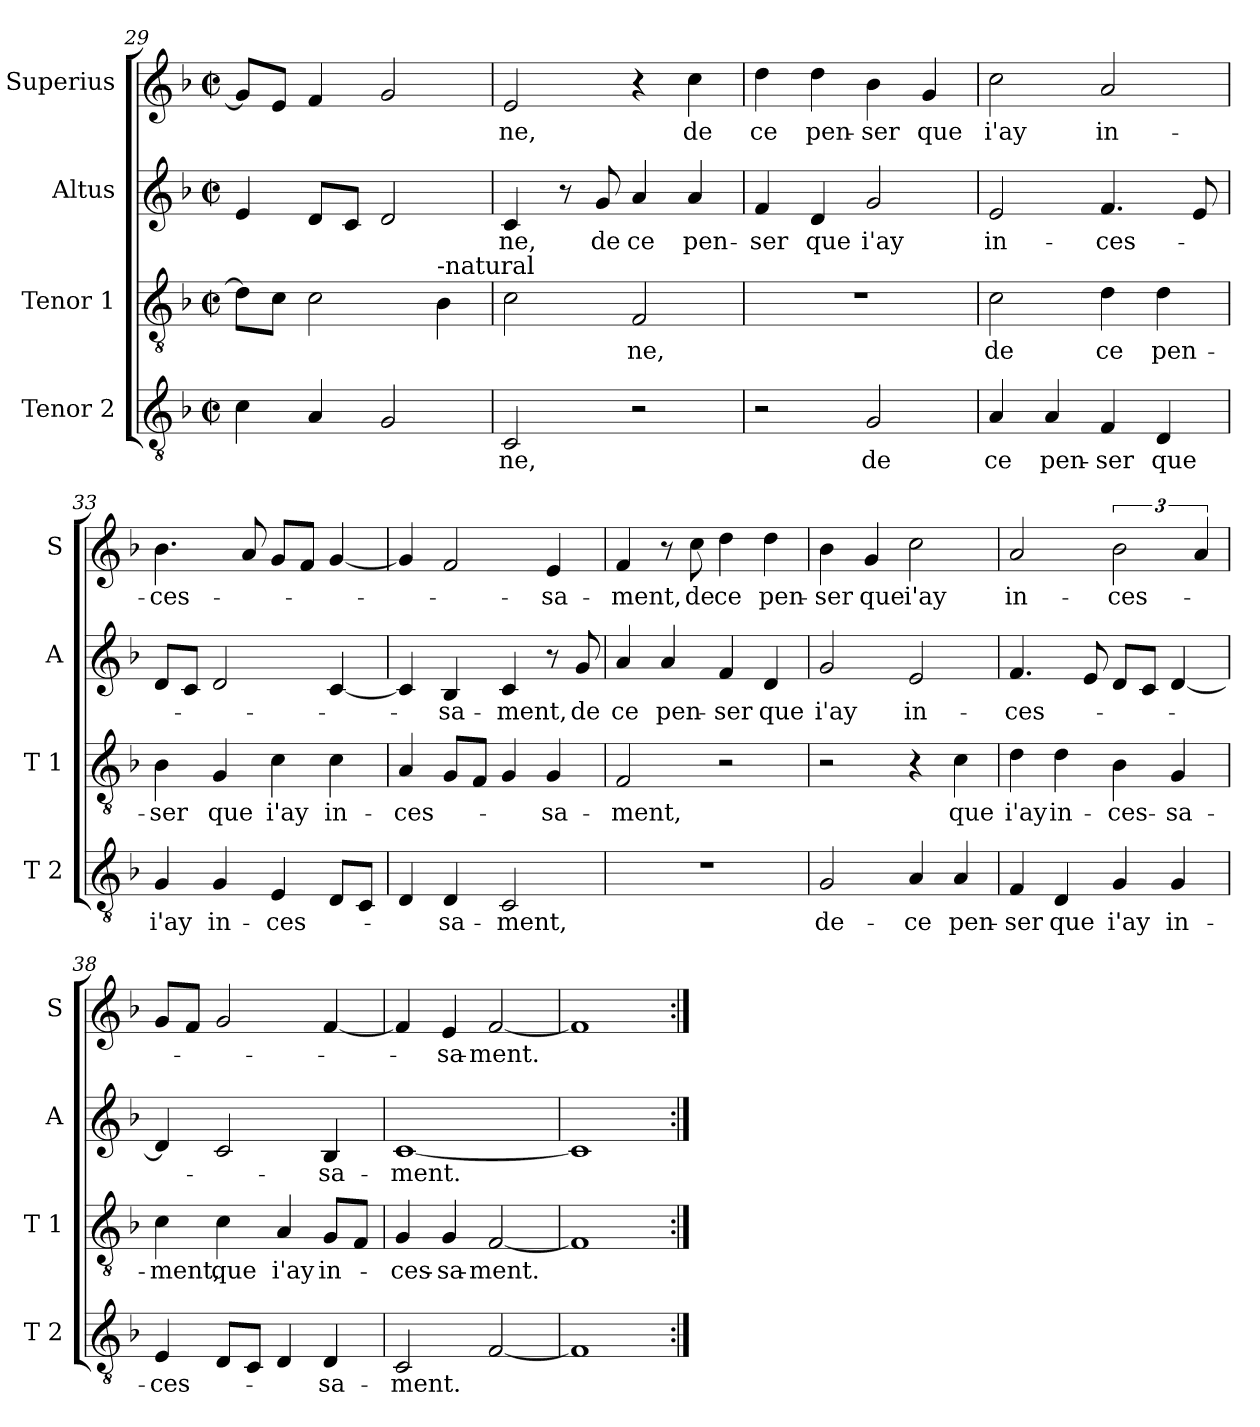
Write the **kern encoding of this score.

**kern	**text	**kern	**text	**kern	**text	**kern	**text
*part4	*part4	*part3	*part3	*part2	*part2	*part1	*part1
*staff4	*staff4	*staff3	*staff3	*staff2	*staff2	*staff1	*staff1
*I"Tenor 2	*	*I"Tenor 1	*	*I"Altus	*	*I"Superius	*
*I'T 2	*	*I'T 1	*	*I'A	*	*I'S	*
*clefGv2	*	*clefGv2	*	*clefG2	*	*clefG2	*
*k[b-]	*	*k[b-]	*	*k[b-]	*	*k[b-]	*
*F:	*	*F:	*	*F:	*	*F:	*
*M2/2	*	*M2/2	*	*M2/2	*	*M2/2	*
*met(c|)	*	*met(c|)	*	*met(c|)	*	*met(c|)	*
=29	=29	=29	=29	=29	=29	=29	=29
4c\	.	8d\L]	.	4e/	.	8g/L]	.
.	.	8c\J	.	.	.	8e/J	.
4A/	.	2c\	.	8d/L	.	4f/	.
.	.	.	.	8c/J	.	.	.
2G/	.	.	.	2d/	.	2g/	.
!	!	!LO:TX:a:t=-natural	!	!	!	!	!
.	.	4B-\	.	.	.	.	.
=30	=30	=30	=30	=30	=30	=30	=30
!	!LO:LY:b	!	!	!	!LO:LY:b	!	!LO:LY:b
2C/	-ne,	2c\	.	4c/	-ne,	2e/	-ne,
.	.	.	.	8r	.	.	.
!	!	!	!	!	!LO:LY:b	!	!
.	.	.	.	8g/	de	.	.
!	!	!	!LO:LY:b	!	!LO:LY:b	!	!
2r	.	2F/	-ne,	4a/	ce	4r	.
!	!	!	!	!	!LO:LY:b	!	!LO:LY:b
.	.	.	.	4a/	pen-	4cc\	de
!!LO:PB:g=z
=31	=31	=31	=31	=31	=31	=31	=31
!	!	!	!	!	!LO:LY:b	!	!LO:LY:b
2r	.	1r	.	4f/	-ser	4dd\	ce
!	!	!	!	!	!LO:LY:b	!	!LO:LY:b
.	.	.	.	4d/	que	4dd\	pen-
!	!LO:LY:b	!	!	!	!LO:LY:b	!	!LO:LY:b
2G/	de	.	.	2g/	i'ay	4b-\	-ser
!	!	!	!	!	!	!	!LO:LY:b
.	.	.	.	.	.	4g/	que
=32	=32	=32	=32	=32	=32	=32	=32
!	!LO:LY:b	!	!LO:LY:b	!	!LO:LY:b	!	!LO:LY:b
4A/	ce	2c\	de	2e/	in-	2cc\	i'ay
!	!LO:LY:b	!	!	!	!	!	!
4A/	pen-	.	.	.	.	.	.
!	!LO:LY:b	!	!LO:LY:b	!	!LO:LY:b	!	!LO:LY:b
4F/	-ser	4d\	ce	4.f/	-ces-	2a/	in-
!	!LO:LY:b	!	!LO:LY:b	!	!	!	!
4D/	que	4d\	pen-	.	.	.	.
.	.	.	.	8e/	.	.	.
=33	=33	=33	=33	=33	=33	=33	=33
!	!LO:LY:b	!	!LO:LY:b	!	!	!	!LO:LY:b
4G/	i'ay	4B-\	-ser	8d/L	.	4.b-\	-ces-
.	.	.	.	8c/J	.	.	.
!	!LO:LY:b	!	!LO:LY:b	!	!	!	!
4G/	in-	4G/	que	2d/	.	.	.
.	.	.	.	.	.	8a/	.
!	!LO:LY:b	!	!LO:LY:b	!	!	!	!
4E/	-ces-	4c\	i'ay	.	.	8g/L	.
.	.	.	.	.	.	8f/J	.
!	!	!	!LO:LY:b	!	!	!	!
8D/L	.	4c\	in-	[4c/	.	[4g/	.
8C/J	.	.	.	.	.	.	.
=34	=34	=34	=34	=34	=34	=34	=34
!	!	!	!LO:LY:b	!	!	!	!
4D/	.	4A/	-ces-	4c/]	.	4g/]	.
!	!LO:LY:b	!	!	!	!LO:LY:b	!	!
4D/	-sa-	8G/L	.	4B-/	-sa-	2f/	.
.	.	8F/J	.	.	.	.	.
!	!LO:LY:b	!	!	!	!LO:LY:b	!	!
2C/	-ment,	4G/	.	4c/	-ment,	.	.
!	!	!	!LO:LY:b	!	!	!	!LO:LY:b
.	.	4G/	-sa-	8r	.	4e/	-sa-
!	!	!	!	!	!LO:LY:b	!	!
.	.	.	.	8g/	de	.	.
=35	=35	=35	=35	=35	=35	=35	=35
!	!	!	!LO:LY:b	!	!LO:LY:b	!	!LO:LY:b
1r	.	2F/	-ment,	4a/	ce	4f/	-ment,
!	!	!	!	!	!LO:LY:b	!	!
.	.	.	.	4a/	pen-	8r	.
!	!	!	!	!	!	!	!LO:LY:b
.	.	.	.	.	.	8cc\	de
!	!	!	!	!	!LO:LY:b	!	!LO:LY:b
.	.	2r	.	4f/	-ser	4dd\	ce
!	!	!	!	!	!LO:LY:b	!	!LO:LY:b
.	.	.	.	4d/	que	4dd\	pen-
!!LO:LB:g=z
=36	=36	=36	=36	=36	=36	=36	=36
!	!LO:LY:b	!	!	!	!LO:LY:b	!	!LO:LY:b
2G/	de-	2r	.	2g/	i'ay	4b-\	-ser
!	!	!	!	!	!	!	!LO:LY:b
.	.	.	.	.	.	4g/	que
!	!LO:LY:b	!	!	!	!LO:LY:b	!	!LO:LY:b
4A/	-ce	4r	.	2e/	in-	2cc\	i'ay
!	!LO:LY:b	!	!LO:LY:b	!	!	!	!
4A/	pen-	4c\	que	.	.	.	.
=37	=37	=37	=37	=37	=37	=37	=37
!	!LO:LY:b	!	!LO:LY:b	!	!LO:LY:b	!	!LO:LY:b
4F/	-ser	4d\	i'ay	4.f/	-ces-	2a/	in-
!	!LO:LY:b	!	!LO:LY:b	!	!	!	!
4D/	que	4d\	in-	.	.	.	.
.	.	.	.	8e/	.	.	.
!	!LO:LY:b	!	!LO:LY:b	!	!	!	!LO:LY:b
4G/	i'ay	4B-\	-ces-	8d/L	.	3b-\	-ces-
.	.	.	.	8c/J	.	.	.
!	!LO:LY:b	!	!LO:LY:b	!	!	!	!
4G/	in-	4G/	-sa-	[4d/	.	.	.
.	.	.	.	.	.	6a/	.
=38	=38	=38	=38	=38	=38	=38	=38
!	!LO:LY:b	!	!LO:LY:b	!	!	!	!
4E/	-ces-	4c\	-ment,	4d/]	.	8g/L	.
.	.	.	.	.	.	8f/J	.
!	!	!	!LO:LY:b	!	!	!	!
8D/L	.	4c\	que	2c/	.	2g/	.
8C/J	.	.	.	.	.	.	.
!	!	!	!LO:LY:b	!	!	!	!
4D/	.	4A/	i'ay	.	.	.	.
!	!LO:LY:b	!	!LO:LY:b	!	!LO:LY:b	!	!
4D/	-sa-	8G/L	in-	4B-/	-sa-	[4f/	.
.	.	8F/J	.	.	.	.	.
=39	=39	=39	=39	=39	=39	=39	=39
!	!LO:LY:b	!	!LO:LY:b	!	!LO:LY:b	!	!
2C/	-ment.	4G/	-ces-	[1c	-ment.	4f/]	.
!	!	!	!LO:LY:b	!	!	!	!LO:LY:b
.	.	4G/	-sa-	.	.	4e/	-sa-
!	!	!	!LO:LY:b	!	!	!	!LO:LY:b
[2F/	.	[2F/	-ment.	.	.	[2f/	-ment.
=40	=40	=40	=40	=40	=40	=40	=40
1F]	.	1F]	.	1c]	.	1f]	.
=:|!	=:|!	=:|!	=:|!	=:|!	=:|!	=:|!	=:|!
*-	*-	*-	*-	*-	*-	*-	*-
